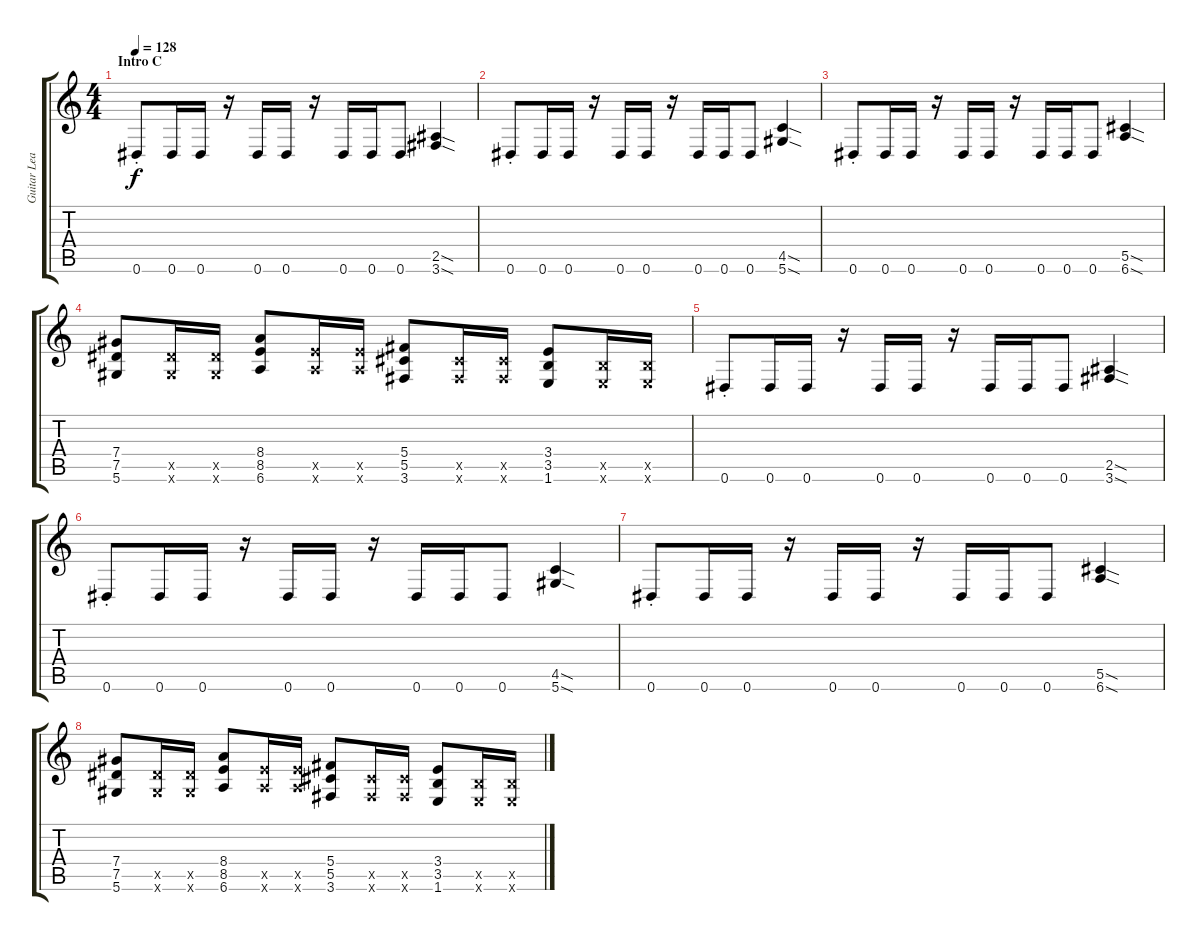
\track ("Guitar Lead" "Guitar Lea") {instrument distortionguitar}
\staff {score tabs}
\tuning (Eb4 Bb3 Gb3 Db3 Ab2 Eb2) {hide}
\ts (4 4)
\section ("" "Intro C")
\tempo 128
\clef g2
\ks c
0.6{st}.8{dy f} 0.6.16 0.6.16 r.16 0.6.16 0.6.16 r.16 0.6.16 0.6.16 0.6.8 (2.5{sod} 3.6{sod}).4 |
0.6{st}.8 0.6.16 0.6.16 r.16 0.6.16 0.6.16 r.16 0.6.16 0.6.16 0.6.8 (4.5{sod} 5.6{sod}).4 |
0.6{st}.8 0.6.16 0.6.16 r.16 0.6.16 0.6.16 r.16 0.6.16 0.6.16 0.6.8 (5.5{sod} 6.6{sod}).4 |
(7.4 7.5 5.6).8 (7.5{x} 5.6{x}).16 (7.5{x} 5.6{x}).16 (8.4 8.5 6.6).8 (8.5{x} 6.6{x}).16 (8.5{x} 6.6{x}).16 (5.4 5.5 3.6).8 (5.5{x} 3.6{x}).16 (5.5{x} 3.6{x}).16 (3.4 3.5 1.6).8 (3.5{x} 1.6{x}).16 (3.5{x} 1.6{x}).16 |
0.6{st}.8 0.6.16 0.6.16 r.16 0.6.16 0.6.16 r.16 0.6.16 0.6.16 0.6.8 (2.5{sod} 3.6{sod}).4 |
0.6{st}.8 0.6.16 0.6.16 r.16 0.6.16 0.6.16 r.16 0.6.16 0.6.16 0.6.8 (4.5{sod} 5.6{sod}).4 |
0.6{st}.8 0.6.16 0.6.16 r.16 0.6.16 0.6.16 r.16 0.6.16 0.6.16 0.6.8 (5.5{sod} 6.6{sod}).4 |
(7.4 7.5 5.6).8 (7.5{x} 5.6{x}).16 (7.5{x} 5.6{x}).16 (8.4 8.5 6.6).8 (8.5{x} 6.6{x}).16 (8.5{x} 6.6{x}).16 (5.4 5.5 3.6).8 (5.5{x} 3.6{x}).16 (5.5{x} 3.6{x}).16 (3.4 3.5 1.6).8 (3.5{x} 1.6{x}).16 (3.5{x} 1.6{x}).16
